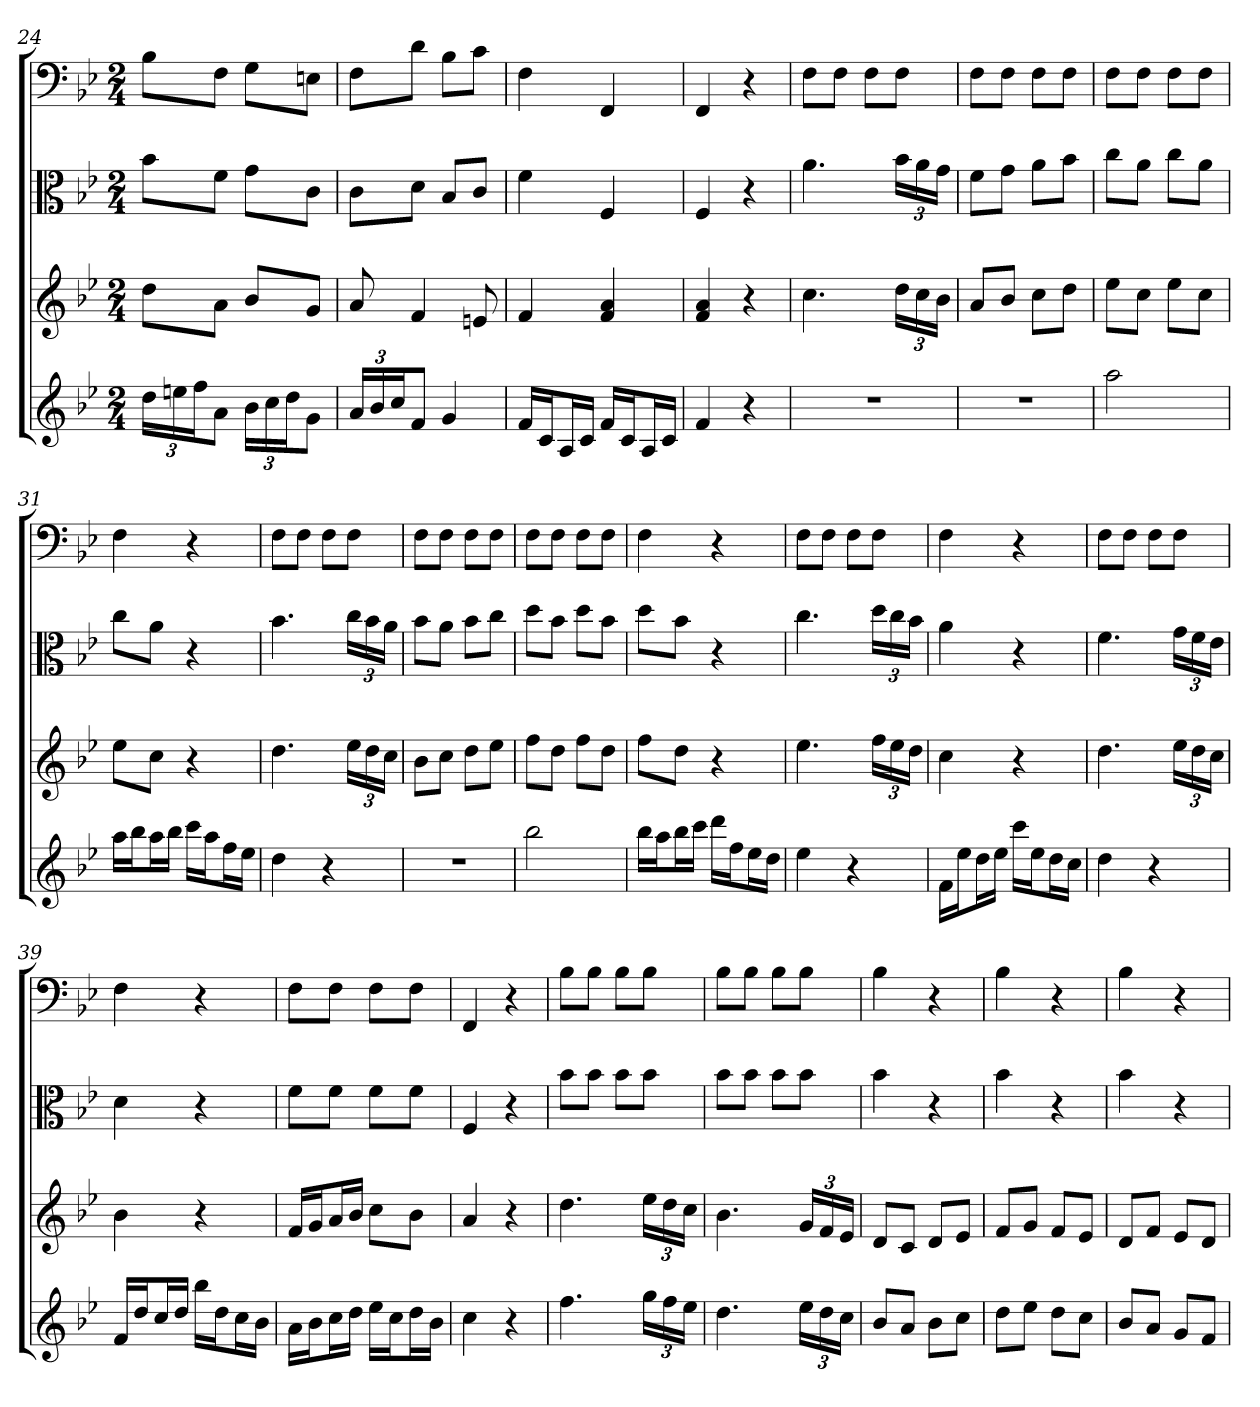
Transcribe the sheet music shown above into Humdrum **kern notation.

**kern	**kern	**kern	**kern
*part4	*part3	*part2	*part1
*staff4	*staff3	*staff2	*staff1
*	*	*clefC3	*clefF4
*k[b-e-]	*k[b-e-]	*k[b-e-]	*k[b-e-]
*B-:	*B-:	*B-:	*B-:
*M2/4	*M2/4	*M2/4	*M2/4
=24	=24	=24	=24
24ddLL	8ddL	8b-\L	8B-\L
24een	.	.	.
24ffJ	.	.	.
8aJ	8aJ	8f\J	8F\J
24b-LL	8b-L	8g\L	8G\L
24cc	.	.	.
24ddJ	.	.	.
8gJ	8gJ	8c\J	8En\J
=25	=25	=25	=25
24aLL	8a	8c\L	8F\L
24b-	.	.	.
24ccJ	.	.	.
8fJ	4f	8d\J	8d\J
4g	.	8B-/L	8B-\L
.	8en	8c/J	8c\J
=26	=26	=26	=26
16fLL	4f	4f	4F
16cJ	.	.	.
16AL	.	.	.
16cJJ	.	.	.
16fLL	4f 4a	4F	4FF
16cJ	.	.	.
16AL	.	.	.
16cJJ	.	.	.
=27	=27	=27	=27
4f	4f 4a	4F	4FF
4r	4r	4r	4r
=28	=28	=28	=28
2r	4.cc	4.a	8F\L
.	.	.	8F\J
.	.	.	8F\L
.	24ddLL	24b-\LL	8F\J
.	24cc	24a\	.
.	24b-JJ	24g\JJ	.
=29	=29	=29	=29
2r	8aL	8f\L	8F\L
.	8b-J	8g\J	8F\J
.	8ccL	8a\L	8F\L
.	8ddJ	8b-\J	8F\J
=30	=30	=30	=30
2aa	8ee-L	8cc\L	8F\L
.	8ccJ	8a\J	8F\J
.	8ee-L	8cc\L	8F\L
.	8ccJ	8a\J	8F\J
=31	=31	=31	=31
16aaLL	8ee-L	8cc\L	4F
16bb-J	.	.	.
16aaL	8ccJ	8a\J	.
16bb-JJ	.	.	.
16cccLL	4r	4r	4r
16aaJ	.	.	.
16ffL	.	.	.
16ee-JJ	.	.	.
=32	=32	=32	=32
4dd	4.dd	4.b-	8F\L
.	.	.	8F\J
4r	.	.	8F\L
.	24ee-LL	24cc\LL	8F\J
.	24dd	24b-\	.
.	24ccJJ	24a\JJ	.
=33	=33	=33	=33
2r	8b-L	8b-\L	8F\L
.	8ccJ	8a\J	8F\J
.	8ddL	8b-\L	8F\L
.	8ee-J	8cc\J	8F\J
=34	=34	=34	=34
2bb-	8ffL	8dd\L	8F\L
.	8ddJ	8b-\J	8F\J
.	8ffL	8dd\L	8F\L
.	8ddJ	8b-\J	8F\J
=35	=35	=35	=35
16bb-LL	8ffL	8dd\L	4F
16aaJ	.	.	.
16bb-L	8ddJ	8b-\J	.
16cccJJ	.	.	.
16dddLL	4r	4r	4r
16ffJ	.	.	.
16ee-L	.	.	.
16ddJJ	.	.	.
=36	=36	=36	=36
4ee-	4.ee-	4.cc	8F\L
.	.	.	8F\J
4r	.	.	8F\L
.	24ffLL	24dd\LL	8F\J
.	24ee-	24cc\	.
.	24ddJJ	24b-\JJ	.
=37	=37	=37	=37
16fLL	4cc	4a	4F
16ee-J	.	.	.
16ddL	.	.	.
16ee-JJ	.	.	.
16cccLL	4r	4r	4r
16ee-J	.	.	.
16ddL	.	.	.
16ccJJ	.	.	.
=38	=38	=38	=38
4dd	4.dd	4.f	8F\L
.	.	.	8F\J
4r	.	.	8F\L
.	24ee-LL	24g\LL	8F\J
.	24dd	24f\	.
.	24ccJJ	24e-\JJ	.
=39	=39	=39	=39
16fLL	4b-	4d	4F
16ddJ	.	.	.
16ccL	.	.	.
16ddJJ	.	.	.
16bb-LL	4r	4r	4r
16ddJ	.	.	.
16ccL	.	.	.
16b-JJ	.	.	.
=40	=40	=40	=40
16aLL	16fLL	8f\L	8F\L
16b-J	16gJ	.	.
16ccL	16aL	8f\J	8F\J
16ddJJ	16b-JJ	.	.
16ee-LL	8ccL	8f\L	8F\L
16ccJ	.	.	.
16ddL	8b-J	8f\J	8F\J
16b-JJ	.	.	.
=41	=41	=41	=41
4cc	4a	4F	4FF
4r	4r	4r	4r
=42	=42	=42	=42
4.ff	4.dd	8b-\L	8B-\L
.	.	8b-\J	8B-\J
.	.	8b-\L	8B-\L
24ggLL	24ee-LL	8b-\J	8B-\J
24ff	24dd	.	.
24ee-JJ	24ccJJ	.	.
=43	=43	=43	=43
4.dd	4.b-	8b-\L	8B-\L
.	.	8b-\J	8B-\J
.	.	8b-\L	8B-\L
24ee-LL	24gLL	8b-\J	8B-\J
24dd	24f	.	.
24ccJJ	24e-JJ	.	.
=44	=44	=44	=44
8b-L	8dL	4b-	4B-
8aJ	8cJ	.	.
8b-L	8dL	4r	4r
8ccJ	8e-J	.	.
=45	=45	=45	=45
8ddL	8fL	4b-	4B-
8ee-J	8gJ	.	.
8ddL	8fL	4r	4r
8ccJ	8e-J	.	.
=46	=46	=46	=46
8b-L	8dL	4b-	4B-
8aJ	8fJ	.	.
8gL	8e-L	4r	4r
8fJ	8dJ	.	.
=	=	=	=
*-	*-	*-	*-
